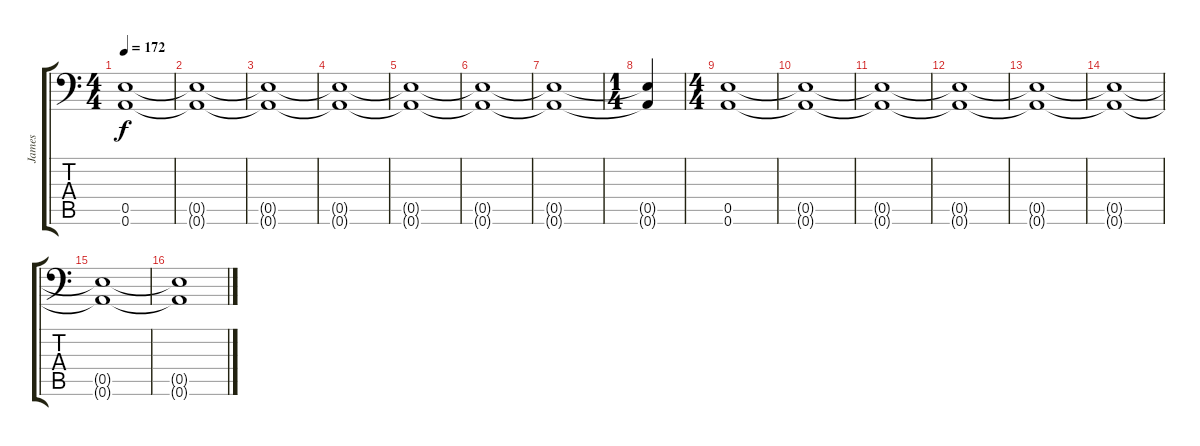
\track ("James" "James") {instrument overdrivenguitar}
\staff {score tabs}
\tuning (B3 Gb3 D3 A2 E2 A1) {hide}
\ts (4 4)
\tempo 172
\clef f4
\ks c
(0.5{t} 0.6{t}).1{dy f} |
(0.5{t} 0.6{t}).1 |
(0.5{t} 0.6{t}).1 |
(0.5{t} 0.6{t}).1 |
(0.5{t} 0.6{t}).1 |
(0.5{t} 0.6{t}).1 |
(0.5{t} 0.6{t}).1 |
\ts (1 4)
(0.5{t} 0.6{t}).4 |
\ts (4 4)
(0.5 0.6).1{volume 13} |
(0.5{t} 0.6{t}).1 |
(0.5{t} 0.6{t}).1 |
(0.5{t} 0.6{t}).1 |
(0.5{t} 0.6{t}).1 |
(0.5{t} 0.6{t}).1 |
(0.5{t} 0.6{t}).1 |
(0.5{t} 0.6{t}).1
